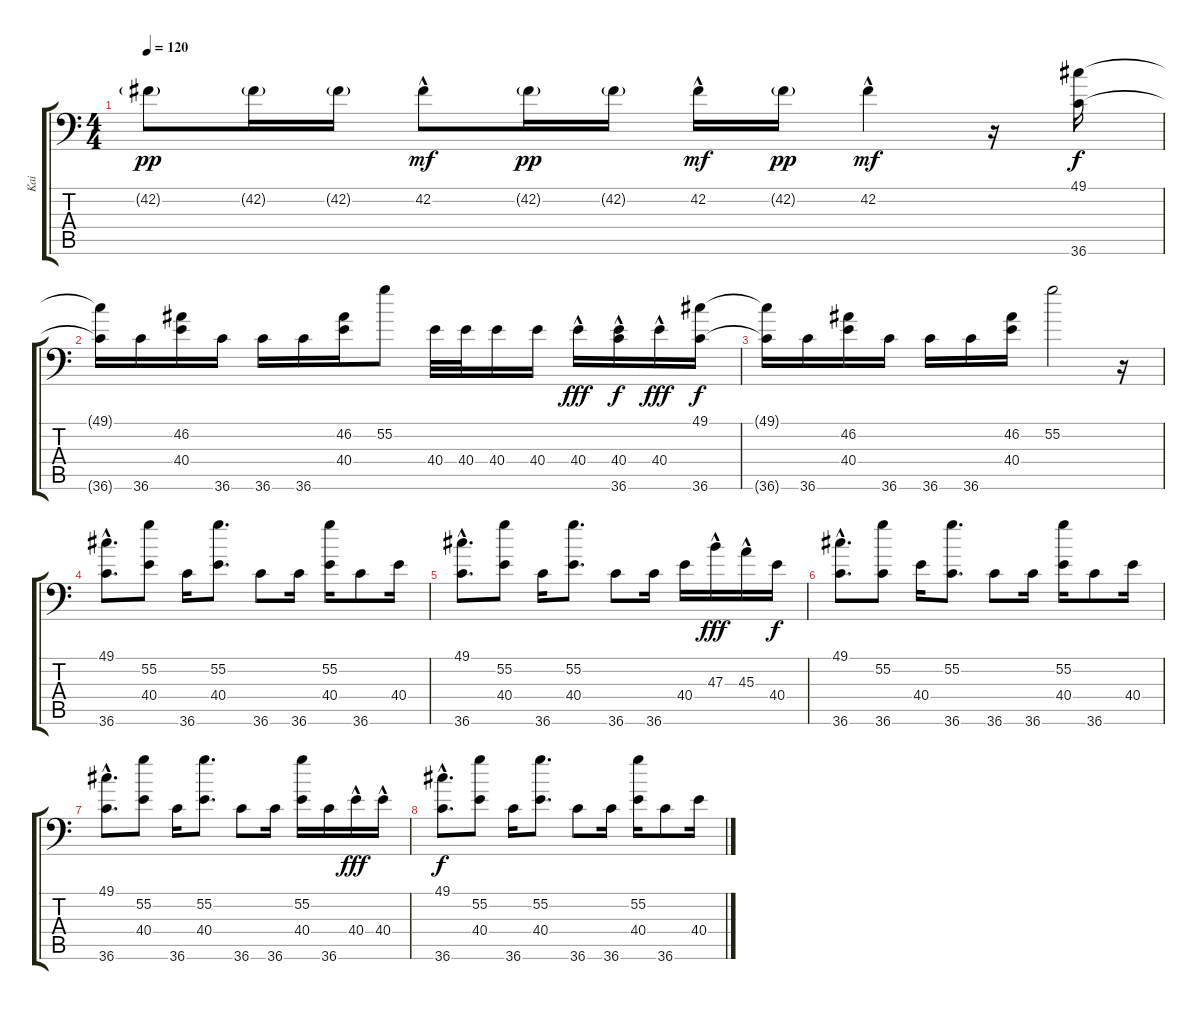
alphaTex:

\track ("Kai" "Kai") {instrument acousticgrandpiano}
\staff {score tabs}
\tuning (C-1 C-1 C-1 C-1 C-1 C-1) {hide}
\ts (4 4)
\tempo 120
\clef f4
\ks c
42.2{g}.8{dy pp} 42.2{g}.16 42.2{g}.16 42.2{hac}.8{dy mf} 42.2{g}.16{dy pp} 42.2{g}.16 42.2{hac}.16{dy mf} 42.2{g}.16{dy pp} 42.2{hac}.4{dy mf} r.16 (49.1 36.6).16{dy f} |
(49.1{t} 36.6{t}).16 36.6.16 (46.2 40.4).16 36.6.16 36.6.16 36.6.16 (46.2 40.4).16 55.2.8 40.4.32 40.4.32 40.4.16 40.4.16 40.4{hac}.16{dy fff} (40.4{hac} 36.6).16{dy f} 40.4{hac}.16{dy fff} (49.1 36.6).16{dy f} |
(49.1{t} 36.6{t}).16 36.6.16 (46.2 40.4).16 36.6.16 36.6.16 36.6.16 (46.2 40.4).16 55.2.2 r.16 |
(49.1{hac} 36.6).8{d} (55.2 40.4).8 36.6.16 (55.2 40.4).8{d} 36.6.8 36.6.16 (55.2 40.4).16 36.6.8 40.4.16 |
(49.1{hac} 36.6).8{d} (55.2 40.4).8 36.6.16 (55.2 40.4).8{d} 36.6.8 36.6.16 40.4.16 47.3{hac}.16{dy fff} 45.3{hac}.16 40.4.16{dy f} |
(49.1{hac} 36.6).8{d} (55.2 36.6).8 40.4.16 (55.2 36.6).8{d} 36.6.8 36.6.16 (55.2 40.4).16 36.6.8 40.4.16 |
(49.1{hac} 36.6).8{d} (55.2 40.4).8 36.6.16 (55.2 40.4).8{d} 36.6.8 36.6.16 (55.2 40.4).16 36.6.16 40.4{hac}.16{dy fff} 40.4{hac}.16 |
(49.1{hac} 36.6).8{d dy f} (55.2 40.4).8 36.6.16 (55.2 40.4).8{d} 36.6.8 36.6.16 (55.2 40.4).16 36.6.8 40.4.16
